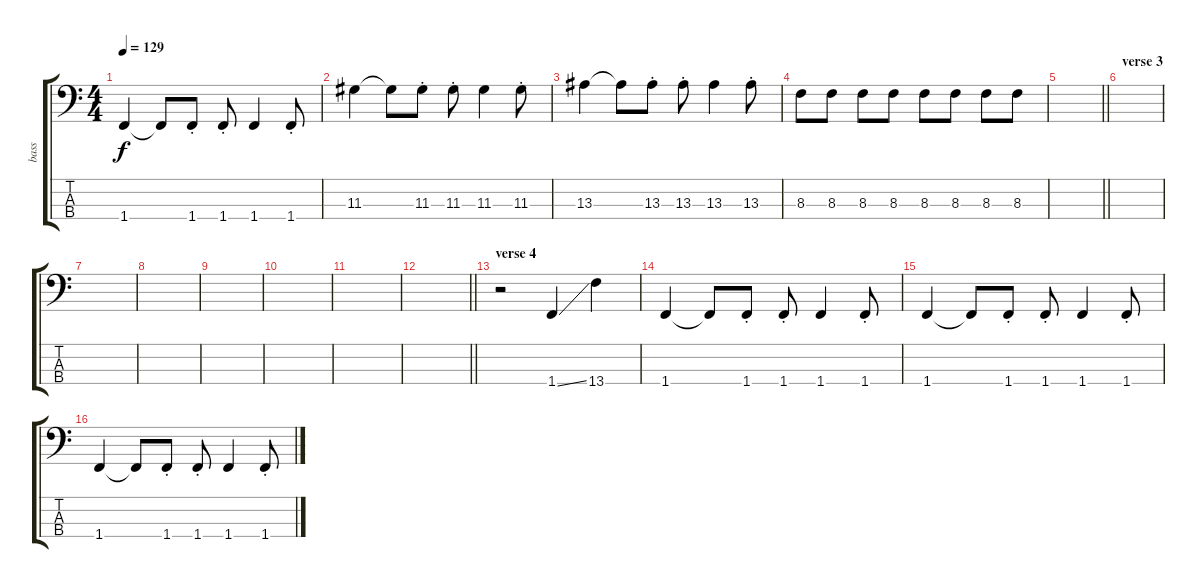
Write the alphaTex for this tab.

\track ("bass" "bass") {instrument electricbassfinger}
\staff {score tabs}
\tuning (G2 D2 A1 E1) {hide}
\ts (4 4)
\tempo 129
\clef f4
\ks c
1.4.4{dy f} 1.4{t}.8 1.4{st}.8 1.4{st}.8 1.4.4 1.4{st}.8 |
11.3.4 11.3{t}.8 11.3{st}.8 11.3{st}.8 11.3.4 11.3{st}.8 |
13.3.4 13.3{t}.8 13.3{st}.8 13.3{st}.8 13.3.4 13.3{st}.8 |
8.3.8 8.3.8 8.3.8 8.3.8 8.3.8 8.3.8 8.3.8 8.3.8 |
\barLineRight lightlight
|
\section ("" "verse 3")
|
|
|
|
|
|
\barLineRight lightlight
|
\section ("" "verse 4")
r.2 1.4{ss}.4 13.4.4 |
1.4.4 1.4{t}.8 1.4{st}.8 1.4{st}.8 1.4.4 1.4{st}.8 |
1.4.4 1.4{t}.8 1.4{st}.8 1.4{st}.8 1.4.4 1.4{st}.8 |
1.4.4 1.4{t}.8 1.4{st}.8 1.4{st}.8 1.4.4 1.4{st}.8
